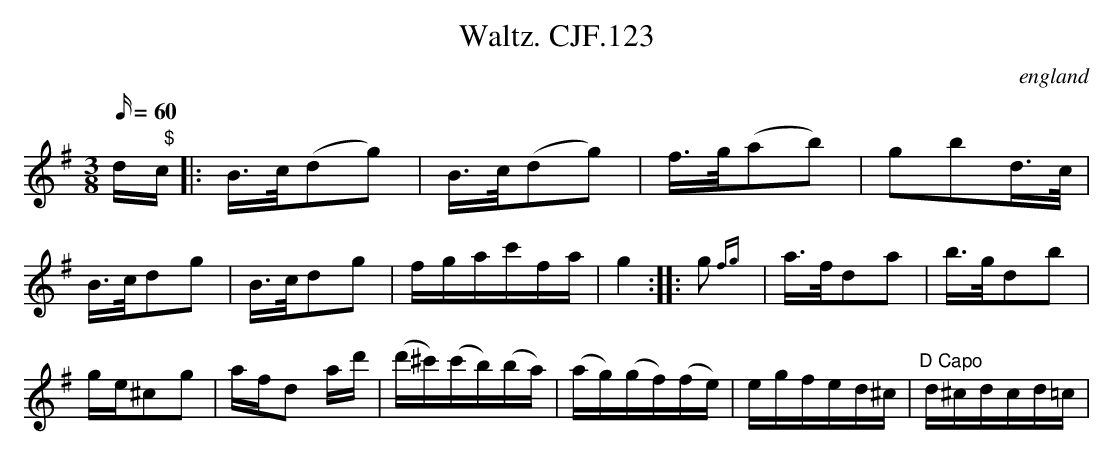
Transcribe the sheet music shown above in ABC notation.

X:1
T:Waltz. CJF.123
O:england
M:3/8
L:1/16
Q:60
K:G
d"  $"c|:B>c(d2g2)|B>c(d2g2)|f>g(a2b2)|g2b2d>c|\
B>cd2g2|B>cd2g2|fgac'fa|g4h:||:g2{fg}|a>fd2a2|b>gd2b2|
ge^c2g2|afd2 ad'|(d'^c')(c'b)(ba)|(ag)(gf)(fe)|egfed^c|"D Capo"d^cdcd=c|
|
